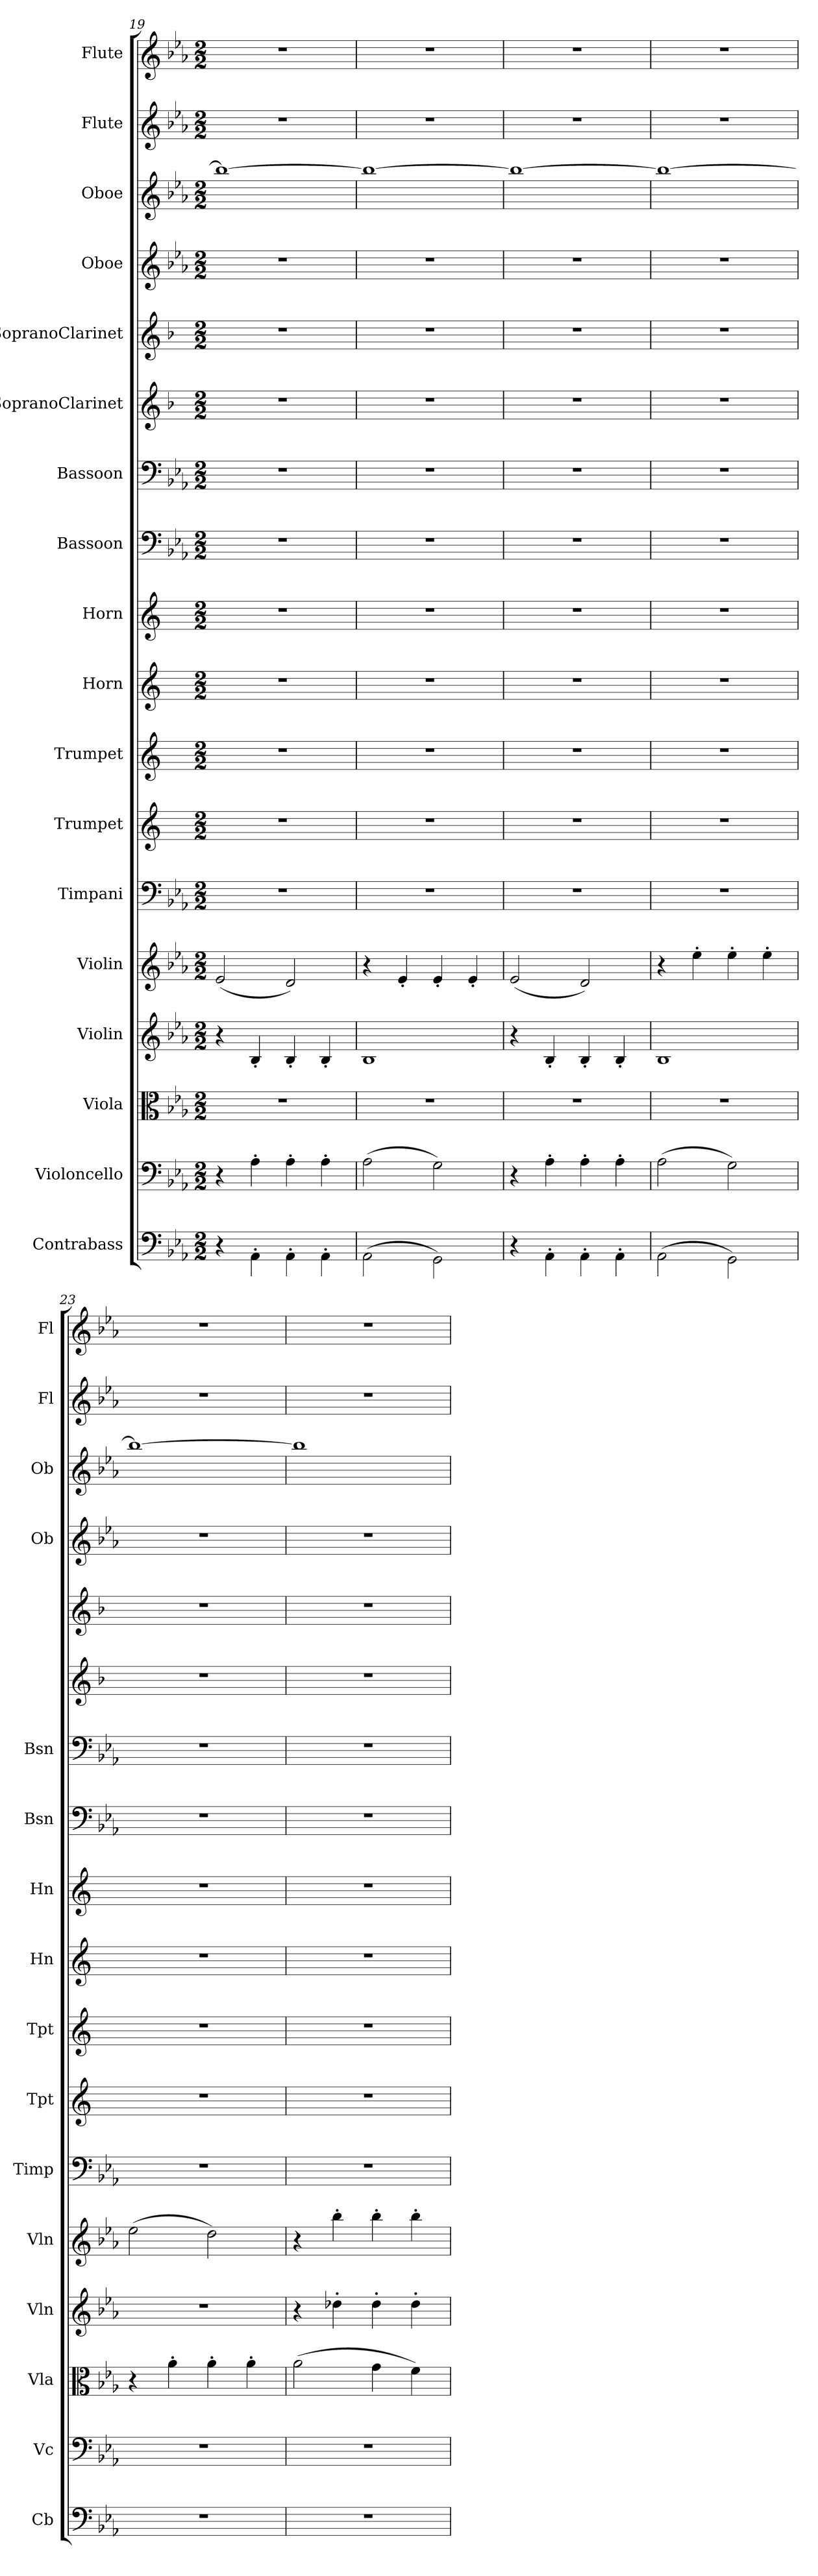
**kern	**kern	**kern	**kern	**kern	**kern	**kern	**kern	**kern	**kern	**kern	**kern	**kern	**kern	**kern	**kern	**kern	**kern
*part18	*part17	*part16	*part15	*part14	*part13	*part12	*part11	*part10	*part9	*part8	*part7	*part6	*part5	*part4	*part3	*part2	*part1
*staff18	*staff17	*staff16	*staff15	*staff14	*staff13	*staff12	*staff11	*staff10	*staff9	*staff8	*staff7	*staff6	*staff5	*staff4	*staff3	*staff2	*staff1
*I"Contrabass	*I"Violoncello	*I"Viola	*I"Violin	*I"Violin	*I"Timpani	*I"Trumpet	*I"Trumpet	*I"Horn	*I"Horn	*I"Bassoon	*I"Bassoon	*I"SopranoClarinet	*I"SopranoClarinet	*I"Oboe	*I"Oboe	*I"Flute	*I"Flute
*I'Cb	*I'Vc	*I'Vla	*I'Vln	*I'Vln	*I'Timp	*I'Tpt	*I'Tpt	*I'Hn	*I'Hn	*I'Bsn	*I'Bsn	*	*	*I'Ob	*I'Ob	*I'Fl	*I'Fl
*clefF4	*clefF4	*clefC3	*clefG2	*clefG2	*clefF4	*clefG2	*clefG2	*clefG2	*clefG2	*clefF4	*clefF4	*clefG2	*clefG2	*clefG2	*clefG2	*clefG2	*clefG2
*k[b-e-a-]	*k[b-e-a-]	*k[b-e-a-]	*k[b-e-a-]	*k[b-e-a-]	*k[b-e-a-]	*k[]	*k[]	*k[]	*k[]	*k[b-e-a-]	*k[b-e-a-]	*k[b-]	*k[b-]	*k[b-e-a-]	*k[b-e-a-]	*k[b-e-a-]	*k[b-e-a-]
*M2/2	*M2/2	*M2/2	*M2/2	*M2/2	*M2/2	*M2/2	*M2/2	*M2/2	*M2/2	*M2/2	*M2/2	*M2/2	*M2/2	*M2/2	*M2/2	*M2/2	*M2/2
=19	=19	=19	=19	=19	=19	=19	=19	=19	=19	=19	=19	=19	=19	=19	=19	=19	=19
4r	4r	1r	4r	(2e-/	1r	1r	1r	1r	1r	1r	1r	1r	1r	1r	1bb-\_	1r	1r
4AA-'\	4A-'\	.	4B-'/	.	.	.	.	.	.	.	.	.	.	.	.	.	.
4AA-'\	4A-'\	.	4B-'/	2d/)	.	.	.	.	.	.	.	.	.	.	.	.	.
4AA-'\	4A-'\	.	4B-'/	.	.	.	.	.	.	.	.	.	.	.	.	.	.
=20	=20	=20	=20	=20	=20	=20	=20	=20	=20	=20	=20	=20	=20	=20	=20	=20	=20
(2AA-\	(2A-\	1r	1B-/	4r	1r	1r	1r	1r	1r	1r	1r	1r	1r	1r	1bb-\_	1r	1r
.	.	.	.	4e-'/	.	.	.	.	.	.	.	.	.	.	.	.	.
2GG\)	2G\)	.	.	4e-'/	.	.	.	.	.	.	.	.	.	.	.	.	.
.	.	.	.	4e-'/	.	.	.	.	.	.	.	.	.	.	.	.	.
=21	=21	=21	=21	=21	=21	=21	=21	=21	=21	=21	=21	=21	=21	=21	=21	=21	=21
4r	4r	1r	4r	(2e-/	1r	1r	1r	1r	1r	1r	1r	1r	1r	1r	1bb-\_	1r	1r
4AA-'\	4A-'\	.	4B-'/	.	.	.	.	.	.	.	.	.	.	.	.	.	.
4AA-'\	4A-'\	.	4B-'/	2d/)	.	.	.	.	.	.	.	.	.	.	.	.	.
4AA-'\	4A-'\	.	4B-'/	.	.	.	.	.	.	.	.	.	.	.	.	.	.
=22	=22	=22	=22	=22	=22	=22	=22	=22	=22	=22	=22	=22	=22	=22	=22	=22	=22
(2AA-\	(2A-\	1r	1B-/	4r	1r	1r	1r	1r	1r	1r	1r	1r	1r	1r	1bb-\_	1r	1r
.	.	.	.	4ee-'\	.	.	.	.	.	.	.	.	.	.	.	.	.
2GG\)	2G\)	.	.	4ee-'\	.	.	.	.	.	.	.	.	.	.	.	.	.
.	.	.	.	4ee-'\	.	.	.	.	.	.	.	.	.	.	.	.	.
=23	=23	=23	=23	=23	=23	=23	=23	=23	=23	=23	=23	=23	=23	=23	=23	=23	=23
1r	1r	4r	1r	(2ee-\	1r	1r	1r	1r	1r	1r	1r	1r	1r	1r	1bb-\_	1r	1r
.	.	4a-'\	.	.	.	.	.	.	.	.	.	.	.	.	.	.	.
.	.	4a-'\	.	2dd\)	.	.	.	.	.	.	.	.	.	.	.	.	.
.	.	4a-'\	.	.	.	.	.	.	.	.	.	.	.	.	.	.	.
=24	=24	=24	=24	=24	=24	=24	=24	=24	=24	=24	=24	=24	=24	=24	=24	=24	=24
1r	1r	(2a-\	4r	4r	1r	1r	1r	1r	1r	1r	1r	1r	1r	1r	1bb-\]	1r	1r
.	.	.	4dd-X'\	4bb-'\	.	.	.	.	.	.	.	.	.	.	.	.	.
.	.	4g\	4dd-'\	4bb-'\	.	.	.	.	.	.	.	.	.	.	.	.	.
.	.	4f\)	4dd-'\	4bb-'\	.	.	.	.	.	.	.	.	.	.	.	.	.
=	=	=	=	=	=	=	=	=	=	=	=	=	=	=	=	=	=
*-	*-	*-	*-	*-	*-	*-	*-	*-	*-	*-	*-	*-	*-	*-	*-	*-	*-
